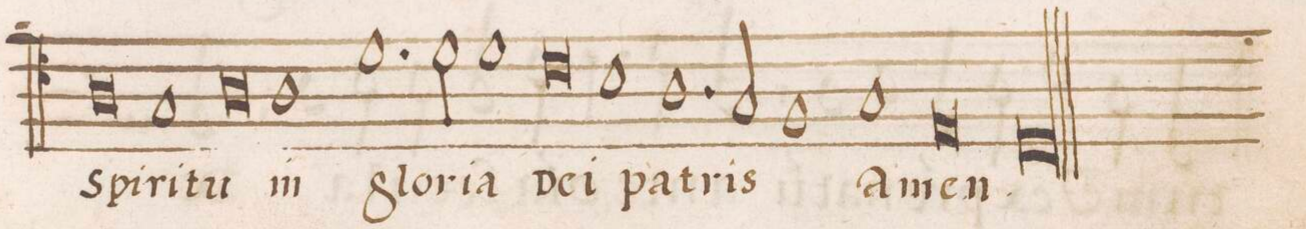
**kern	**text
*I"TENOR	*
*clefC4	*
*k[]	*
*met(3)	*
*M3/1	*
0A	spi-
1G	-ri-
=90-	=90-
0A	-tu
1A	in
=91-	=91-
1.d	glo-
2d\	-ri-
1d	-a
=92-	=92-
0c	De-
1B	-i
=93-	=93-
1.A	pa-
2G/	-tris
1F	.
=94-	=94-
1G	a-
0E	-men.
=95-	=95-
0.Dl	.
=-	=-
*-	*-
